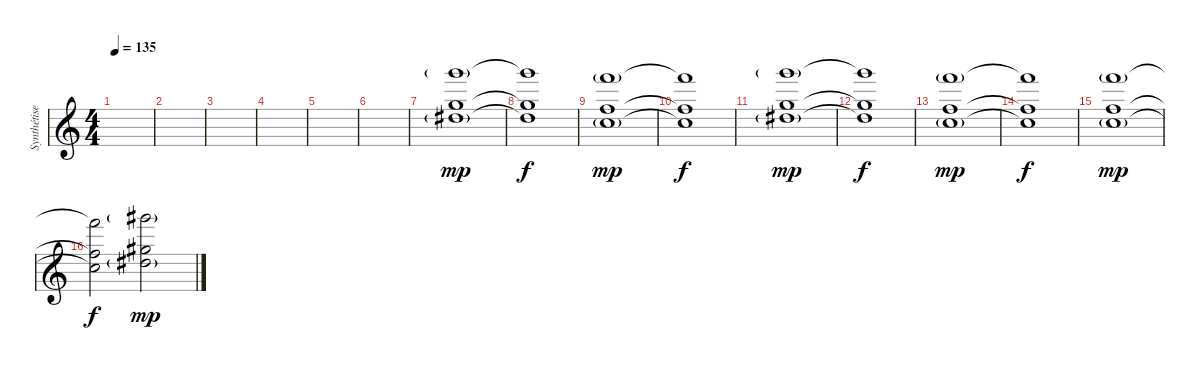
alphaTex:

\track ("Synthétiseur" "Synthétise") {instrument stringensemble2}
\staff {score}
\tuning (D4 A3 F3 C3 G2 C2) {hide}
\ts (4 4)
\tempo 135
\clef g2
\ks c
|
|
|
|
|
|
(29.1{g} 22.2 22.3{g}).1{dy mp balance 0} |
(29.1{t} 22.2{t} 22.3{t}).1{dy f} |
(27.1{g} 20.2 19.3{g}).1{dy mp} |
(27.1{t} 20.2{t} 19.3{t}).1{dy f} |
(29.1{g} 22.2 22.3{g}).1{dy mp} |
(29.1{t} 22.2{t} 22.3{t}).1{dy f} |
(27.1{g} 20.2 19.3{g}).1{dy mp} |
(27.1{t} 20.2{t} 19.3{t}).1{dy f} |
(27.1{g} 20.2 19.3{g}).1{dy mp} |
(27.1{t} 20.2{t} 19.3{t}).2{dy f} (30.1{g} 23.2 22.3{g}).2{dy mp}
